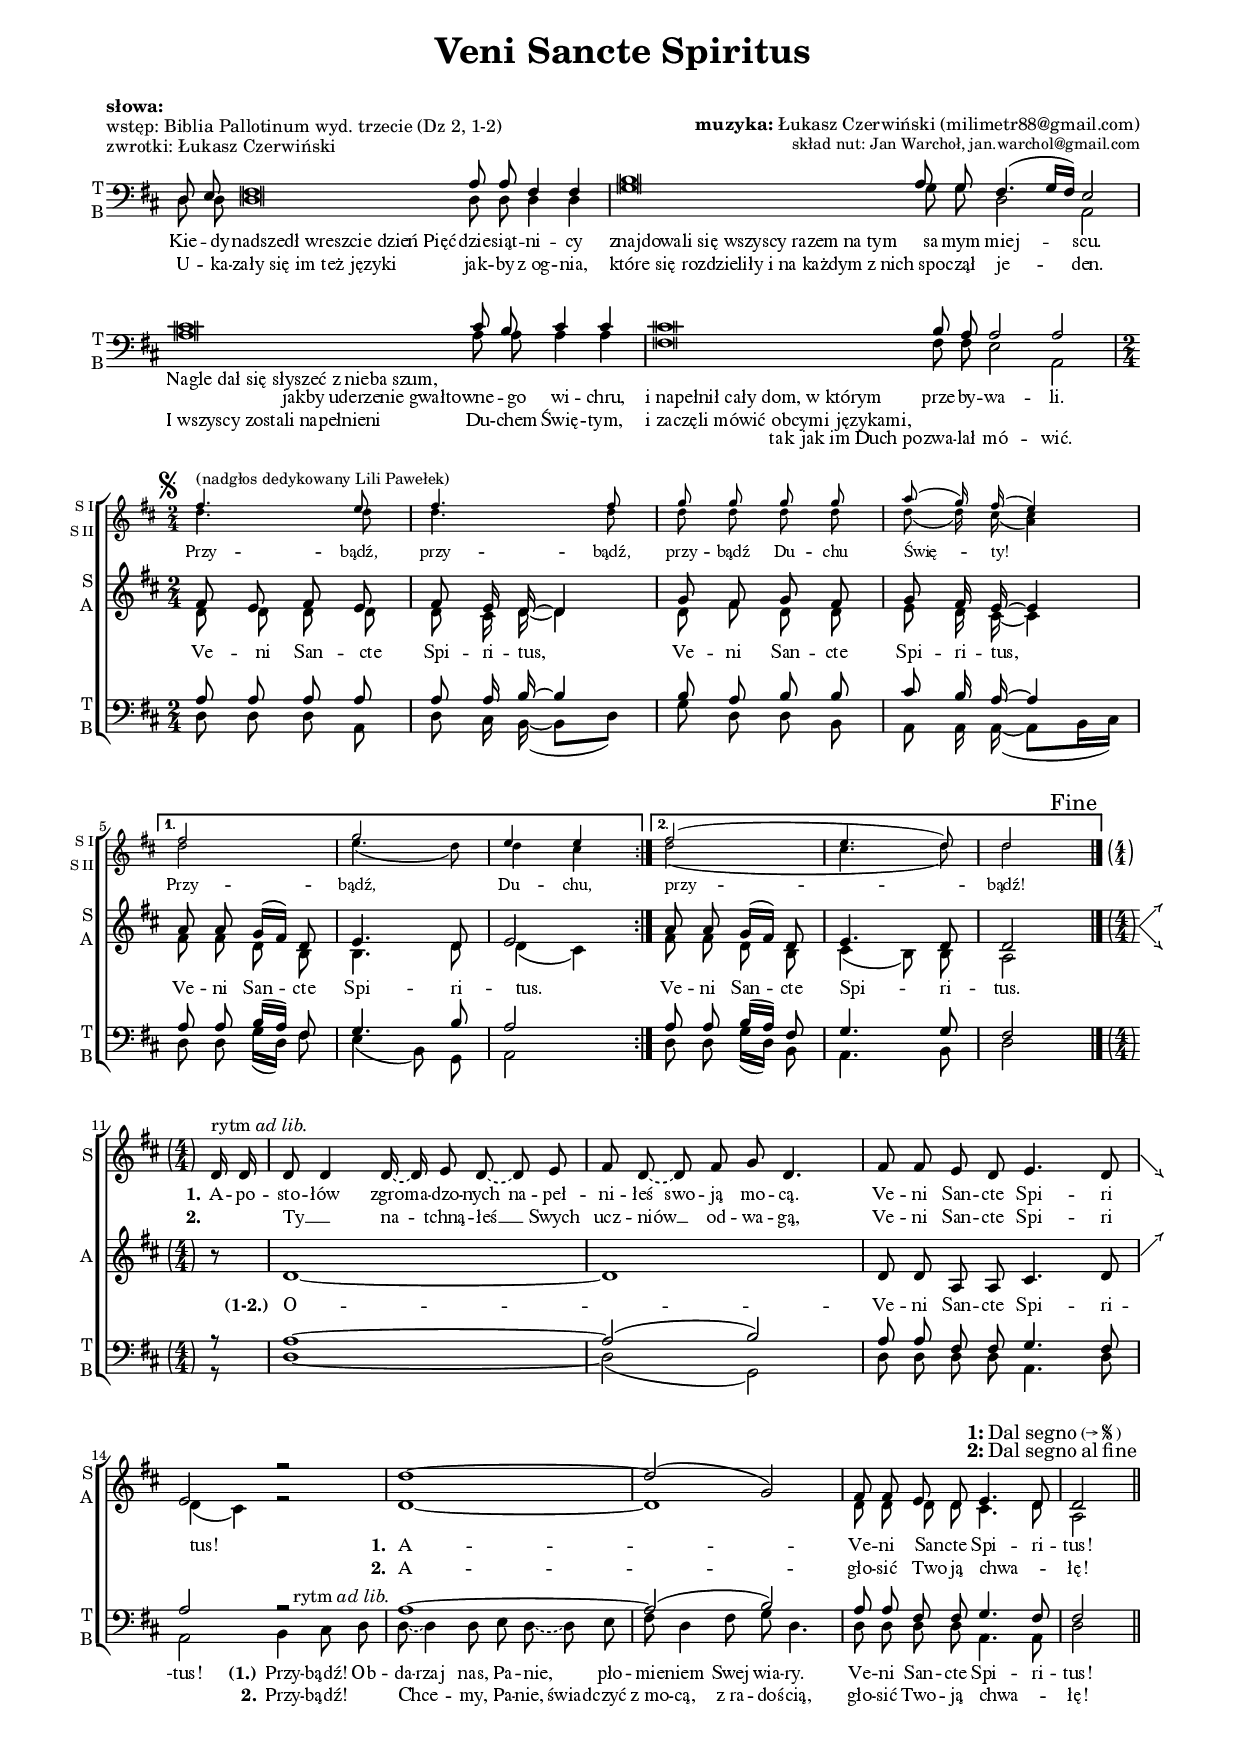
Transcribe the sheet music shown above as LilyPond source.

\version "2.17.6"
\include "deutsch.ly"

#(set-global-staff-size 15.5)

\paper {
  page-count = #1
  ragged-last-bottom = ##f
  %ragged-bottom = ##t
  system-system-spacing #'padding = #4
  %score-system-spacing #'basic-distance = #23
  top-markup-spacing #'basic-distance = #1.5
  markup-system-spacing #'basic-distance = #17.7
  print-page-number = ##f
  indent = 0 \mm
  left-margin = 18 \mm
  right-margin = 17 \mm

  oddFooterMarkup = \markup {
    \column {
      \fill-line {
	%% Copyright header field only on first page in each bookpart.
	\on-the-fly #part-first-page \fromproperty #'header:copyright
      }
      \fill-line {
	%% Tagline header field only on last page in the book.
	\fromproperty #'header:tagline
      }
    }
  }
  evenFooterMarkup = \oddFooterMarkup
}

% MISC DEFINITIONS:

%LSR %%%%%%%%%%%%%%%%%%%%%%%%%%%%%%%%%%%%%%%%%%%%%%%%%%%%%%%%%%%%%%%%
%LSR %% Store the following until
%LSR %%   %% end of include file
%LSR %% as splitStaffBarLine-1.0.ily.
%LSR %% To use it in your projects, write
%LSR %%   \include "<path-to-file/>splitStaffBarLine-1.0.ily"
%LSR %% to define the commands described below.
%LSR %%
%LSR %% Cheers,
%LSR %%   Alexander
%LSR %%%%%%%%%%%%%%%%%%%%%%%%%%%%%%%%%%%%%%%%%%%%%%%%%%%%%%%%%%%%%%%%
%LSR
%LSR %%%%%%%%%%%%%%%%%%%%%%%%%%%%%%%%%%%%%%%%%%%%%%%%%%%%%%%%%%%%%%%%
%LSR %% splitStaffBarLine
%LSR %%%%%%%%%%%%%%%%%%%%%%%%%%%%%%%%%%%%%%%%%%%%%%%%%%%%%%%%%%%%%%%%
%LSR %% Version 1.0
%LSR %% 2009, Alexander Kobel (www.a-kobel.de)
%LSR %%%%%%%%%%%%%%%%%%%%%%%%%%%%%%%%%%%%%%%%%%%%%%%%%%%%%%%%%%%%%%%%
%LSR
%LSR %%%%%%%%%%%%%%%%%%%%%%%%%%%%%%%%%%%%%%%%%%%%%%%%%%%%%%%%%%%%%%%%
%LSR %% Defines the
%LSR %%   \splitStaffBarLine
%LSR %% command, which adds arrows in north-east and south-east
%LSR %% directions at a bar line, to denote that several voices
%LSR %% sharing a staff will each continue on a staff of their own in
%LSR %% the next system.
%LSR %% Automatically inserts a break at this position, otherwise
%LSR %% the symbol does not make any sense.
%LSR %%%%%%%%%%%%%%%%%%%%%%%%%%%%%%%%%%%%%%%%%%%%%%%%%%%%%%%%%%%%%%%%
%LSR %% As a side-effect, defines the markup command
%LSR %%   \arrow-at-angle <angle> <length> <fill>
%LSR %% as a helper function, which draws an arrow of length <length>
%LSR %% at an angle of <angle> (in degrees).
%LSR %% If <fill> = #t, the arrowhead is filled.
%LSR %% Internally uses the fontsize and thickness properties, as
%LSR %% \arrow-head and \draw-line do.
%LSR %%%%%%%%%%%%%%%%%%%%%%%%%%%%%%%%%%%%%%%%%%%%%%%%%%%%%%%%%%%%%%%%
%LSR
%LSR
%LSR %% This should also work with older version, probably up
%LSR %% to <= 2.10. Please report if this is the case.

#(define-markup-command (arrow-at-angle layout props angle-deg length fill)
   (number? number? boolean?)
   (let* (
          ;; PI-OVER-180 and degrees->radians are taken from flag-styles.scm
          (PI-OVER-180 (/ (atan 1 1) 45))
          (degrees->radians (lambda (degrees) (* degrees PI-OVER-180)))
          (angle-rad (degrees->radians angle-deg))
          (target-x (* length (cos angle-rad)))
          (target-y (* length (sin angle-rad))))
     (interpret-markup layout props
                       (markup
                        #:translate (cons (/ target-x 2) (/ target-y 1.4))
                        #:rotate angle-deg
                        #:translate (cons (/ length -2) 0)
                        #:concat (#:draw-line (cons length 0)	
                                              #:arrow-head X RIGHT fill)))))

splitStaffBarLineMarkup = \markup
\with-dimensions #'(0 . 0) #'(0 . 0)
\translate #'(4.5 . 0) {
  \combine
    \arrow-at-angle #45 #(sqrt 8) ##f
    \arrow-at-angle #-45 #(sqrt 8) ##f
}

joinStaffUpMarkup = \markup \with-dimensions #'(0 . 0) #'(0 . 0) {
  \arrow-at-angle #45 #(sqrt 8) ##f
}

joinStaffDownMarkup = \markup \with-dimensions #'(0 . 0) #'(0 . 0) {
  \arrow-at-angle #-45 #(sqrt 8) ##f
}

splitStaffBarLine = {
  \once \override Staff.BarLine #'stencil =
    #(lambda (grob)
       (ly:stencil-combine-at-edge
        (ly:bar-line::print grob)
        X RIGHT
        (grob-interpret-markup grob splitStaffBarLineMarkup)
        0))
  \break
}

joinStaffUp = {
  \once \override Staff.BarLine #'stencil =
    #(lambda (grob)
       (ly:stencil-combine-at-edge
        (ly:bar-line::print grob)
        X RIGHT
        (grob-interpret-markup grob joinStaffUpMarkup)
        0))
  \break
}

joinStaffDown = {
  \once \override Staff.BarLine #'stencil =
    #(lambda (grob)
       (ly:stencil-combine-at-edge
        (ly:bar-line::print grob)
        X RIGHT
        (grob-interpret-markup grob joinStaffDownMarkup)
        0))
  \break
}


startParenthesis = {
  \once \override ParenthesesItem #'stencils = #(lambda (grob)
						  (let ((par-list (parentheses-item::calc-parenthesis-stencils grob))
							(right-par (grob-interpret-markup grob (markup #:null))))
						    (list (car par-list)right-par )))
}

endParenthesis = {
  \once \override ParenthesesItem #'stencils = #(lambda (grob)
						  (let ((par-list (parentheses-item::calc-parenthesis-stencils grob))
							(left-par (grob-interpret-markup grob (markup #:null))))
						    (list left-par (cadr par-list))))
}

% customInstrument = { \set Voice.midiInstrument = "Flute" }
customInstrument = { \set Voice.midiInstrument = "Choir Aahs" }

customInstrumentS = \customInstrument
customInstrumentA = \customInstrument
customInstrumentT = \customInstrument
customInstrumentB = \customInstrument

instrumentNameTB = {
  \set Staff.instrumentName = \markup \column \right-align { T B }
  \set Staff.shortInstrumentName = \markup \column \right-align { T B }
}
instrumentNameSA = {
  \set Staff.instrumentName = \markup \column \right-align { S A }
  \set Staff.shortInstrumentName = \markup \column \right-align { S A }
}
instrumentNameTop = {
  \set Staff.instrumentName = \markup \column \right-align { "S I" "S II" }
  \set Staff.shortInstrumentName = \markup \column \right-align { "S I" "S II" }
}

% CONTENT BEGINGS HERE:

\header	{
  title = \markup \column {
    \larger \larger "Veni Sancte Spiritus"
    \vspace #0.5
  }
  subtitle = ""
  composer = \markup \override #'(baseline-skip . 2.3)
  \right-column {
    " "
    \line { \bold "muzyka:" Łukasz Czerwiński (milimetr88@gmail.com) }
    \small "skład nut: Jan Warchoł, jan.warchol@gmail.com"
  }
  poet = \markup \override #'(baseline-skip . 2.5) \column {
    \bold "słowa:"
    "wstęp: Biblia Pallotinum wyd. trzecie (Dz 2, 1-2)"
    "zwrotki: Łukasz Czerwiński"
  }

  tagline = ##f
}

commonprops = {
  \key d \major
  \tempo 4=75
  \autoBeamOff
  \set Score.tempoHideNote = ##t
  \override Staff.KeySignature #'Y-extent = #'(5 . -10)
  \override NoteHead #'style = #'altdefault
  \numericTimeSignature
  \override Staff.InstrumentName #'self-alignment-X = #right
  \once \override Staff.TimeSignature #'stencil = ##f
}

% MELODY PIECES ==========================

% intro:

tenorIntro = \relative f {
  \repeat volta 2 {
  \override ParenthesesItem #'font-size = #0
  \cadenzaOn
  d8 e8 fis\breve*1/2 a8 a8 fis4 fis4 \bar"|"
  h\breve*1/2 a8 g8
  %\shape #'((0 . 0.2)(0 . 0.7)(0 . 0.7)(0 . 0.5)) Slur
  fis4. ( g16 [fis])  e2 \bar"|"
  cis'\breve*1/2 cis8 h cis4 cis4 \bar"|"
  cis\breve*1/2 h8 a8 a2 a2 \bar"|"
  \cadenzaOff
  }
}

bassIntro = \relative f {
  \repeat volta 2 {
  \override ParenthesesItem #'font-size = #0
  \cadenzaOn
  d8 d8 d\breve*1/2 d8 d8 d4 d4 \bar"|"
  g\breve*1/2 g8 g8 d2 a2 \bar "|"
  a'\breve*1/2 a8 a8 a4 a4  \bar "|"
  fis\breve*1/2fis8 fis8 e2 a,2 \bar"|"
  \cadenzaOff
  }
}

% refrain:

topIRefrain = \relative f'' {
  \repeat volta 2 {
    <>^\markup \small "(nadgłos dedykowany Lili Pawełek)"
    fis4. e8 | fis4. fis8 |
    g8 g g g | a8( g16) fis( e4) |
  }
  \alternative {
    { \break fis2 | g | e4 e4 }
    { 
      \shape #'((0.2 . -1)(1 . -0.8)(-0.7 . -0.8)(-0.2 . -1)) Slur
      fis2( | e4. d8) | d2 }
  }
}

topIIRefrain = \relative f'' {
  \repeat volta 2 {
    d4. d8 | d4. d8 |
    d8 d d d | d8( d16) cis( <a cis>4) |
  }
  \alternative {
    { d2 | e4.( d8) | d4 cis4 }
    {
      \shape #'((0 . 0.9)(0 . 0.6)(0 . 0.6)(0 . 0.9)) Slur
      d2( | cis4. d8) | d2 }
  }
}

sopranoRefrain = \relative f' {
  \mark \markup \large \musicglyph #"scripts.segno"
  \time 2/4
  \repeat volta 2 {
    fis8 e8 fis8 e8 | fis8 e16 d16 ~ d4 |
    g8 fis g fis    | g8 fis16 e16 ~ e4 |
  }
  \alternative {
    { a8 a g16 ([fis]) d8 | e4. d8 | e2 }
    { a8 a g16 ([fis]) d8 | e4. d8 | d2 }
  }
  \override Score.RehearsalMark #'break-visibility = #'#(#t #f #f)
  \override Score.RehearsalMark #'self-alignment-X = #RIGHT
  \mark "Fine"
  \bar "|."
}

altoRefrain = \relative f' {
  \repeat volta 2 {
    d8 d d d     | d8 cis16 d16 ~ d4 |
    d8 fis d d     | e8 d16 cis16 ~ cis4 |
  }
  \alternative {
    { fis8 fis d8 h8 | h4. d8 | d4 (cis4) }
    { fis8 fis d8 h8 | cis4 (h8) h8 | a2 }
  }
}

tenorRefrain = \relative c' {
  \repeat volta 2 {
    a8 a a a     | a8 a16 h16 ~ h4 |
    h8 a h h     | cis8 h16 a16 ~ a4 |
  }
  \alternative {
    { a8 a
      \once \override Beam #'positions = #'(4.8 . 4.4)
      \shape #'((0 . -0.2)(0 . -0.6)(0 . -0.6)(0 . -0.2)) Slur
      h16 ([a16]) fis8 | g4. h8 | a2 }
    { a8 a
      \once \override Beam #'positions = #'(4.8 . 4.4)
      \shape #'((0 . -0.2)(0 . -0.6)(0 . -0.6)(0 . -0.2)) Slur
      h16 ([a16]) fis8 | g4. g8 | fis2 }
  }
}

bassRefrain = \relative f {
  \repeat volta 2 {
    d8 d d a     | d8 cis16 h16 ( ~h8 [d8)] |
  % g8 d g, d'  | <a' a,>8. <d, a>16 a8 [(b16 cis16)] |
    g8 d d h  | a8 a16 a16 ( ~ a8 [h16 cis16)] |
  }
  \alternative {
    { d8 d g16 ([d16]) fis8 | e4 (h8) g8 | a2 }
    { d8 d g16 ([d16]) h8 | a4. h8 | d2 }
  }
}

% verse:

sopranoVerseI = \relative f' {
  \override Score.TimeSignature #'stencil =
  #(lambda (grob)
	  (parenthesize-stencil 
	    (ly:time-signature::print grob) 0.1 0.4 0.4 0.3 ))
  \time 4/4
  \cadenzaOn
  \tieDashed \set melismaBusyProperties = ##f
  d16 ^\markup {"rytm" \italic "ad lib."} d16 \bar "|"
  \cadenzaOff
  d8 d4 d16~ d e8 d8~ d e |
  fis d~ d fis g d4. |
  fis8 fis e d e4. d8 |
  \joinStaffDown
  \tieSolid \unset melismaBusyProperties
  \break
}

sopranoVerseII = \relative f' {
  \tieSolid \unset melismaBusyProperties
  e2 r2
  \once \override DynamicText #'stencil = ##f d'1 \pp ~ d2 (g,2)
  \once \override DynamicText #'stencil = ##f fis8 \mf fis e d e4. d8 | d2
  \mark \markup \smaller \column {
    \line {
      \bold 1: Dal segno \scale #'(0.8 . 0.8) {
	(→ \raise #1 \tiny \musicglyph #"scripts.segno" ) 
      }
    }
    \line {
      \bold 2: Dal segno al fine
    }
  }
  \bar "||"
}

altoVerse = \relative f' {
  \set Staff.instrumentName = "A"
  \set Staff.shortInstrumentName = "A"
  \oneVoice
  r8 d1 ~ d1
  d8 d a a cis4. d8
  \voiceTwo
  \instrumentNameSA
  \joinStaffUp
  d4( cis4) r2
  d1 ~ d1
  d8 d d d cis4. d8 a2
}

tenorVerse = \relative c' {
  r8 a1 ~ a2 (h2)
  a8 a fis fis g4. fis8 a2 r2
  a1 ~ a2 (h2)
  a8 a fis fis g4. fis8 fis2
}

bassVerse = \relative f {
  r8 d1 ~ d2 (g,2)
  \override TextScript #'X-offset = #-3.5
  d'8 d d d a4. d8 a2 h4 cis8
  ^\markup {"rytm" \italic "ad lib."}
  \once \override DynamicText #'stencil = ##f d8 \f
  \tieDashed \set melismaBusyProperties = ##f
  d8~ d4 d8 e8 d8~ d8 e8 |
  fis8 d4 fis8 g d4. |
  \once \override DynamicText #'stencil = ##f d8 \mf d d d a4. a8 d2
}

% LYRICS ====================================

veniExclaim = \lyricmode {
  Ve -- ni San -- cte Spi -- ri -- tus!
}

glosic = \lyricmode {
  gło -- sić Two -- ją chwa -- _ łę!
}

introText =  \lyricmode {
  "Kie" -- dy
  \once \override LyricText #'X-offset = #-1.5
  "nadszedł wreszcie dzień Pięć" -- dzie -- siąt -- ni -- cy
  \once \override LyricText #'X-offset = #-1.5
  "znajdowali się wszyscy razem na tym" sa -- mym miej -- scu.
  \once \override LyricText #'X-offset = #-1.5
  \markup \raise #2.3 \override #'(baseline-skip . 0.4) \column {
    \line { "Nagle dał się słyszeć z nieba szum," }
    \line { "                       jakby uderzenie gwałto" }
  }
  -- wne -- go wi -- chru,
  \once \override LyricText #'X-offset = #-1.5
  "i napełnił cały dom, w którym" prze -- by -- wa -- li.
}

introTextII =  \lyricmode {
  U -- ka --
  \once \override LyricText #'X-offset = #-1.5
  "zały się im też języki" jak -- by z_og -- nia,
  \once \override LyricText #'X-offset = #-1.5
  "które się rozdzieliły i na każdym z nich" spo -- czął je -- den.
  \once \override LyricText #'X-offset = #-1.5
  "I wszyscy zostali napełnieni"
  \markup \bold Du --
  \markup \bold chem
  \markup \bold Świę --
  \markup \bold tym,
  \once \override LyricText #'X-offset = #-1.5
  \override LyricHyphen #'extra-offset = #'(0 . -2.3)
  \markup \override #'(baseline-skip . 0.4) \column {
    \line { "i zaczęli mówić obcymi językami," }
    \line { "                         tak jak im Duch po" }
  }
  --
  \override LyricText #'extra-offset = #'(0 . -2.3)
  zwa -- lał mó -- wić.
  \revert LyricText #'extra-offset
  \revert LyricHyphen #'extra-offset
}

refrainText = \lyricmode {
  Ve -- ni San -- cte Spi -- ri -- tus,
  Ve -- ni San -- cte Spi -- ri -- tus,
  Ve -- ni San -- cte Spi -- ri -- tus.
  Ve -- ni San -- cte Spi -- ri -- tus.
}

refrainTopText = \lyricmode {
  Przy -- bądź, przy -- bądź, przy -- bądź
  Du -- chu Świę -- ty!
  Przy -- bądź, Du -- chu, przy -- bądź!
}

verseSopranoText = \lyricmode {
  \set stanza = "1."
  A -- po -- sto -- łów zgro -- ma -- dzo -- nych
  na -- peł -- ni -- łeś swo -- ją mo -- cą.
  \veniExclaim
  A --
  \veniExclaim
}

verseIISoprano = \lyricmode {
  \set stanza = "2." _ _ Ty __ _ na -- _ tchną -- łeś __ _
  Swych ucz -- niów __ _ od -- wa -- gą,
  \veniExclaim
}

verseAltoText = \lyricmode {
  \set stanza = "(1-2.)"
  O --
  \veniExclaim
  \set stanza = "1."
  A --
  \veniExclaim
}

verseIIAltoText = \lyricmode {
  \repeat unfold 36 { \skip 4 }
  \set stanza = "2."
  A --
  \glosic
}

verseTenorText = \lyricmode { \verseAltoText }

verseBassText = \lyricmode {
  -tus!
  \set stanza = "(1.)"
  Przy -- bądź! Ob -- da -- rzaj nas, Pa -- nie, _
  pło -- mie -- niem Swej wia -- ry.
  \veniExclaim
}

verseIIBass = \lyricmode {
  \set stanza = "2."
  Przy -- bądź! \skip 4
  Chce -- _ my, Pa -- nie, świad -- czyć z_mo -- cą,
  z_ra -- do -- ścią,
  \glosic
}

\score {
  \new ChoirStaff <<
    \new Staff = top \with {
      fontSize = #-2
      \override StaffSymbol.staff-space = #(magstep -2)
      \override StaffSymbol.thickness = #(magstep -1)
    }{
      \clef treble
      \instrumentNameTop
      <<
	\new Voice = topI {
	  \voiceOne
	  \commonprops
	  \customInstrumentS
	  \new Devnull {
	    \tenorIntro
	  }
	  \break
	  \topIRefrain
	}
	\new Voice = topII {
	  \voiceTwo
	  \commonprops
	  \customInstrumentS
	  \new Devnull {
	    \tenorIntro
	  }
	  \break
	  \topIIRefrain
	}
      >>
    }
    \new Lyrics = toplyrics \with {
      \override LyricText #'font-size = #0
    } \lyricsto topI 
    { \refrainTopText }
    
    \new Staff = sopranosolo {
      \clef treble
      \set Staff.instrumentName = "S"
      \set Staff.shortInstrumentName = "S"
      
      \new Voice = soprano {
	\commonprops
	\customInstrumentS
	\new Devnull {
	  \tenorIntro
	}
	\break
	\new Devnull {
	  \sopranoRefrain
	}
	\break
	\sopranoVerseI
      }
    }
    \new Lyrics = soplyrics \lyricsto soprano 
    { \verseSopranoText }
    \new Lyrics = soplyricsII \lyricsto soprano
    { \verseIISoprano }

    \new Staff = women {
      \clef treble
      \instrumentNameSA
      <<
	\new Voice = soprano {
	  \voiceOne
	  \commonprops
	  \customInstrumentS
	  \new Devnull {
	    \tenorIntro
	  }
	  \break
	  \sopranoRefrain
	  \splitStaffBarLine
	  \new Devnull {
	    \sopranoVerseI
	  }
	  \sopranoVerseII
	}
	\new Voice = alto {
	  \voiceTwo
	  \commonprops
	  \new Devnull {
	    \tenorIntro
	  }
	  \customInstrumentA
	  \altoRefrain
	  \altoVerse
	}
      >>
    }
    \new Lyrics = womenlyrics \with {
      \override VerticalAxisGroup #'staff-affinity = #CENTER
      \override VerticalAxisGroup #'nonstaff-relatedstaff-spacing #'padding = #0.7
    }
    \lyricsto alto 
    { \refrainText \verseAltoText }
    \new Lyrics = womenlyricsII \lyricsto alto 
    { \verseIIAltoText }

    \new Staff = men {
      \clef bass
      \instrumentNameTB
      <<
	\new Voice = tenor {
	  \voiceOne
	  \commonprops
	  \customInstrumentT
	  \tenorIntro
	  \tenorRefrain
	  \tenorVerse
	}
	\new Voice = bass {
	  \voiceTwo
	  \commonprops
	  \customInstrumentB
	  \bassIntro
	  \bassRefrain
	  \bassVerse
	}
      >>
    }
    \new Lyrics = basslyrics \lyricsto bass
    { 
      \introText
      \repeat unfold 35 { \skip 4 }
      \verseBassText
    }
    \new Lyrics = basslyricsII \lyricsto bass
    { 
      \introTextII
      \repeat unfold 36 { \skip 4 }
      \verseIIBass
    }
  >>
  \layout {
    \context {
      \Staff
      \RemoveEmptyStaves
      \override VerticalAxisGroup #'remove-first = ##t
    }
    
    \context {
      \Lyrics 
      \override LyricText #'font-name = "Free Serif"
      %   \override LyricText #'stencil =
      %  #(lambda (grob)
      %    (ly:stencil-scale (lyric-text::print grob) 0.99 1))
    }
  }
  \midi {
    \context {
      \Staff \remove "Staff_performer"
    }
    \context {
      \Voice \consists "Staff_performer"
    }
  }
}
